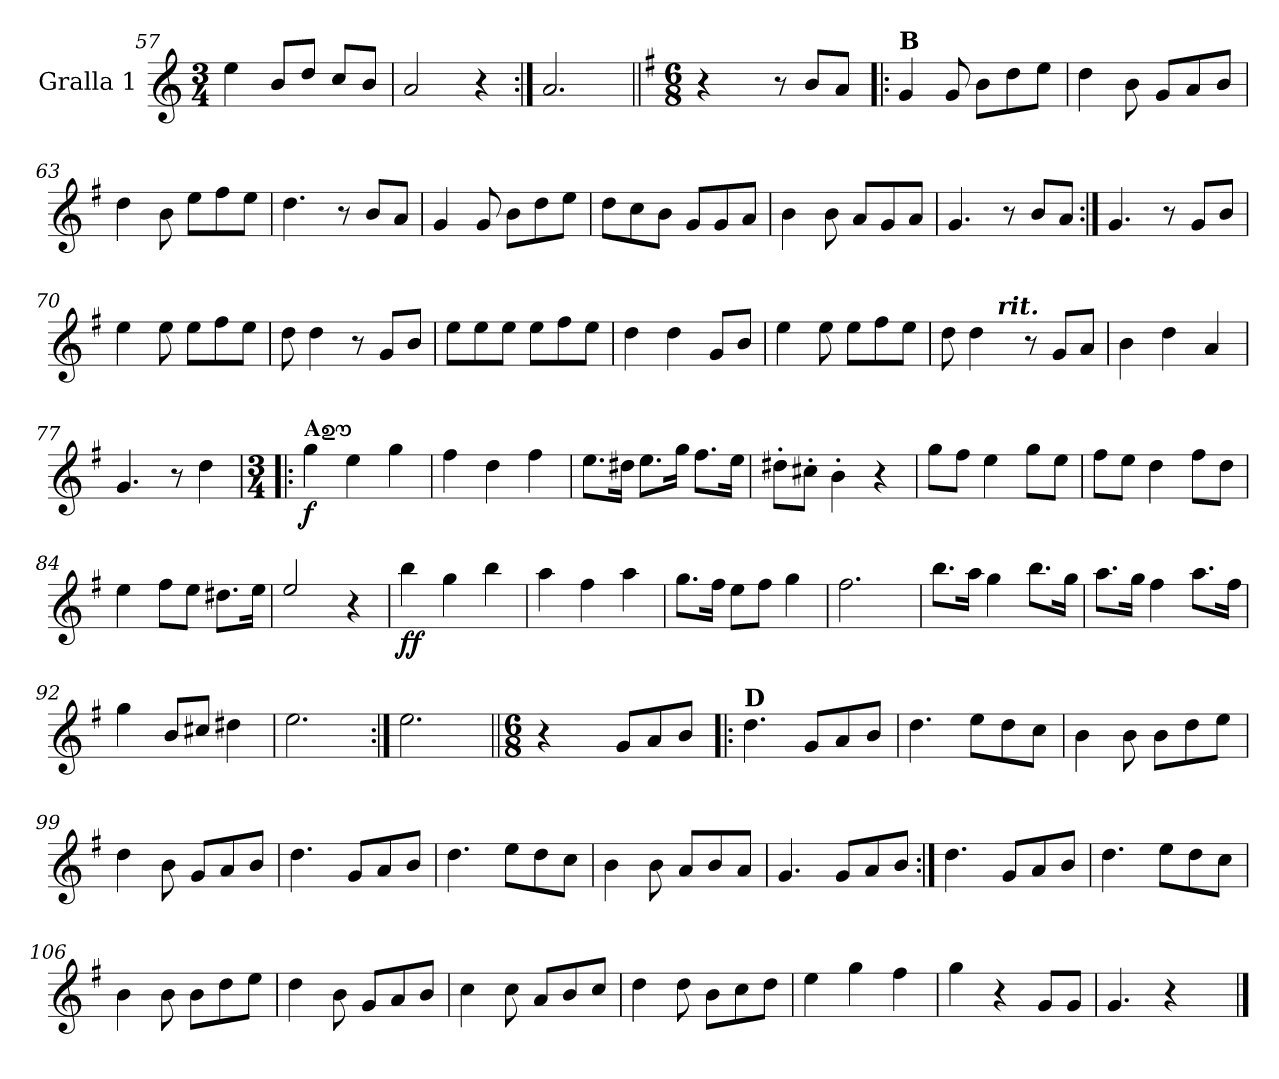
**kern	**dynam
*part1	*part1
*staff1	*staff1
*I"Gralla 1	*
*clefG2	*
*k[]	*
*M3/4	*
=57	=57
4ee\	.
8b/L	.
8dd/J	.
8cc/L	.
8b/J	.
=58	=58
2a/	.
4r	.
=59:|!	=59:|!
2.a/	.
=60||	=60||
*k[f#]	*
*M6/8	*
4r	.
8ryy	.
8r	.
8b/L	.
8a/J	.
*MM240	*
=61!|:	=61!|:
!LO:TX:a:B:t=B	!
4g/	.
8g/	.
8b\L	.
8dd\	.
8ee\J	.
=62	=62
4dd\	.
8b\	.
8g/L	.
8a/	.
8b/J	.
!!LO:LB:g=z
=63	=63
4dd\	.
8b\	.
8ee\L	.
8ff#\	.
8ee\J	.
=64	=64
4.dd\	.
8r	.
8b/L	.
8a/J	.
=65	=65
4g/	.
8g/	.
8b\L	.
8dd\	.
8ee\J	.
=66	=66
8dd\L	.
8cc\	.
8b\J	.
8g/L	.
8g/	.
8a/J	.
=67	=67
4b\	.
8b\	.
8a/L	.
8g/	.
8a/J	.
=68	=68
4.g/	.
8r	.
8b/L	.
8a/J	.
=69:|!	=69:|!
4.g/	.
8r	.
8g/L	.
8b/J	.
=70	=70
4ee\	.
*MM100	*
8ee\	.
8ee\L	.
8ff#\	.
8ee\J	.
=71	=71
8dd\	.
4dd\	.
8r	.
8g/L	.
8b/J	.
!!LO:LB:g=z
=72	=72
8ee\L	.
8ee\	.
8ee\J	.
8ee\L	.
8ff#\	.
8ee\J	.
=73	=73
4dd\	.
4dd\	.
8g/L	.
8b/J	.
=74	=74
4ee\	.
8ee\	.
8ee\L	.
8ff#\	.
8ee\J	.
=75	=75
*^	*
8dd\	4ryy	.
4dd\	.	.
!	!LO:TX:a:Bi:t=rit.	!
.	2ryy	.
8r	.	.
8g/L	.	.
8a/J	.	.
*v	*v	*
=76	=76
4b\	.
4dd\	.
4a/	.
=77	=77
4.g/	.
8r	.
4dd\	.
=78!|:	=78!|:
*M3/4	*
!LO:TX:a:B:t=Aഊ	!
!	!LO:DY:b
4gg\	f
4ee\	.
4gg\	.
=79	=79
4ff#\	.
4dd\	.
4ff#\	.
=80	=80
8.ee\L	.
16dd#X\Jk	.
8.ee\L	.
16gg\Jk	.
8.ff#\L	.
16ee\Jk	.
!!LO:LB:g=z
=81	=81
8dd#X'\L	.
8cc#X'\J	.
4b'\	.
4r	.
=82	=82
8gg\L	.
8ff#\J	.
4ee\	.
8gg\L	.
8ee\J	.
=83	=83
8ff#\L	.
8ee\J	.
4dd\	.
8ff#\L	.
8dd\J	.
=84	=84
4ee\	.
8ff#\L	.
8ee\J	.
8.dd#X\L	.
16ee\Jk	.
=85	=85
2ee/	.
4r	.
=86	=86
!	!LO:DY:b
4bb\	ff
4gg\	.
4bb\	.
=87	=87
4aa\	.
4ff#\	.
4aa\	.
=88	=88
8.gg\L	.
*MM225	*
16ff#\Jk	.
8ee\L	.
8ff#\J	.
4gg\	.
=89	=89
2.ff#\	.
!!LO:LB:g=z
=90	=90
8.bb\L	.
16aa\Jk	.
4gg\	.
8.bb\L	.
16gg\Jk	.
=91	=91
8.aa\L	.
16gg\Jk	.
4ff#\	.
8.aa\L	.
16ff#\Jk	.
=92	=92
4gg\	.
8b/L	.
8cc#X/J	.
4dd#X\	.
=93	=93
2.ee\	.
=94:|!	=94:|!
2.ee\	.
=95||	=95||
*M6/8	*
4r	.
8ryy	.
8g/L	.
8a/	.
8b/J	.
=96!|:	=96!|:
!LO:TX:a:B:t=D	!
4.dd\	.
8g/L	.
8a/	.
8b/J	.
=97	=97
4.dd\	.
8ee\L	.
8dd\	.
8cc\J	.
=98	=98
4b\	.
8b\	.
8b\L	.
8dd\	.
8ee\J	.
!!LO:LB:g=z
=99	=99
4dd\	.
8b\	.
8g/L	.
8a/	.
8b/J	.
=100	=100
4.dd\	.
8g/L	.
8a/	.
8b/J	.
=101	=101
4.dd\	.
8ee\L	.
8dd\	.
8cc\J	.
=102	=102
4b\	.
8b\	.
8a/L	.
8b/	.
8a/J	.
=103	=103
4.g/	.
8g/L	.
8a/	.
8b/J	.
=104:|!	=104:|!
4.dd\	.
8g/L	.
8a/	.
8b/J	.
=105	=105
4.dd\	.
8ee\L	.
8dd\	.
8cc\J	.
=106	=106
4b\	.
8b\	.
8b\L	.
8dd\	.
8ee\J	.
=107	=107
4dd\	.
8b\	.
8g/L	.
8a/	.
8b/J	.
!!LO:PB:g=z
=108	=108
4cc\	.
8cc\	.
8a/L	.
8b/	.
8cc/J	.
=109	=109
4dd\	.
8dd\	.
8b\L	.
8cc\	.
8dd\J	.
=110	=110
4ee\	.
4gg\	.
4ff#\	.
=111	=111
4gg\	.
4r	.
8g/L	.
8g/J	.
=112	=112
4.g/	.
4r	.
8ryy	.
==	==
*-	*-
